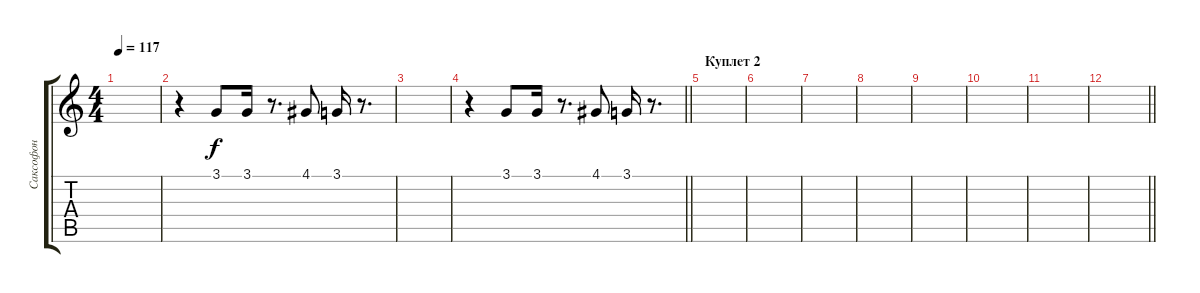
\track ("Саксофон" "Саксофон") {instrument altosax}
\staff {score tabs}
\tuning (E4 B3 G3 D3 A2 E2) {hide}
\ts (4 4)
\tempo 117
\clef g2
\ks c
|
r.4 3.1.8 3.1.16 r.8{d} 4.1.8 3.1.16 r.8{d} |
|
\barLineRight lightlight
r.4 3.1.8 3.1.16 r.8{d} 4.1.8 3.1.16 r.8{d} |
\section ("" "Куплет 2")
|
|
|
|
|
|
|
\barLineRight lightlight
